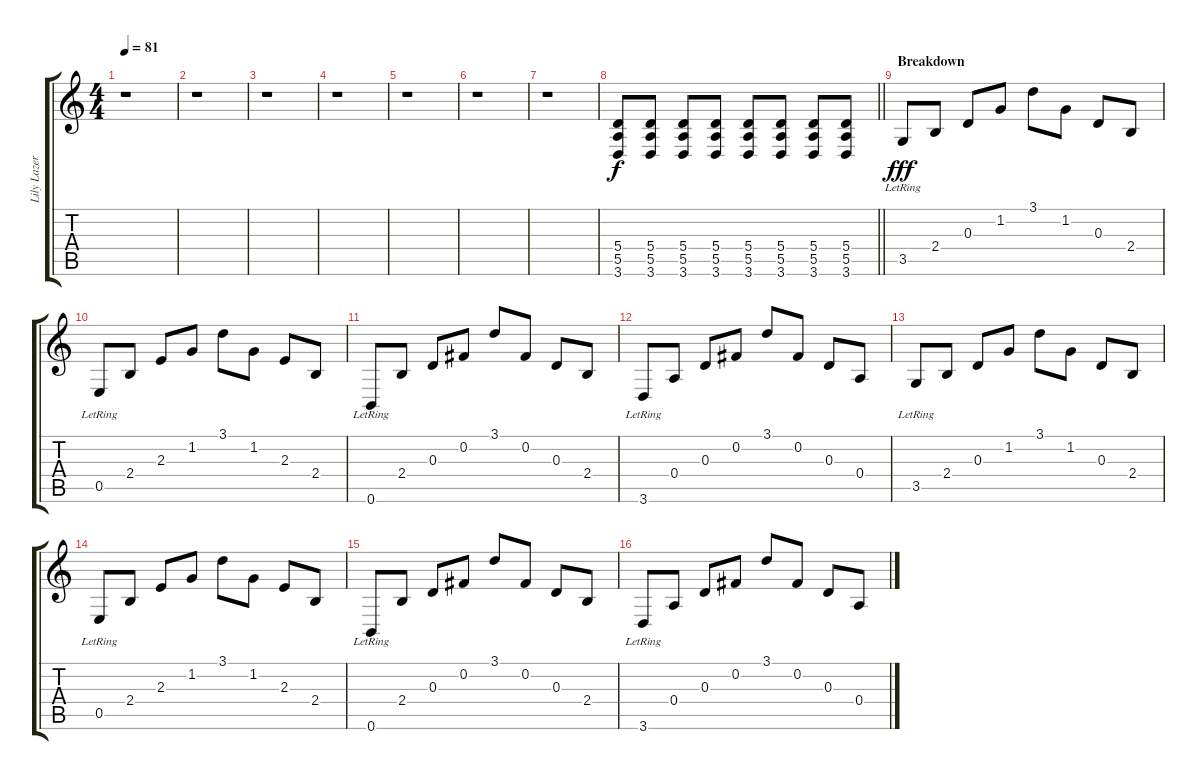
\track ("Lily Lazer (Guitar)" "Lily Lazer") {instrument distortionguitar}
\staff {score tabs}
\tuning (B3 Gb3 D3 A2 E2 B1) {hide}
\ts (4 4)
\tempo 81
\clef g2
\ks c
r.1{dy f} |
r.1 |
r.1 |
r.1 |
r.1 |
r.1 |
r.1 |
\barLineRight lightlight
(5.4 5.5 3.6).8 (5.4 5.5 3.6).8 (5.4 5.5 3.6).8 (5.4 5.5 3.6).8 (5.4 5.5 3.6).8 (5.4 5.5 3.6).8 (5.4 5.5 3.6).8 (5.4 5.5 3.6).8 |
\section ("" "Breakdown")
3.5{lr}.8{dy fff} 2.4.8 0.3.8 1.2.8 3.1.8 1.2.8 0.3.8 2.4.8 |
0.5{lr}.8 2.4.8 2.3.8 1.2.8 3.1.8 1.2.8 2.3.8 2.4.8 |
0.6{lr}.8 2.4.8 0.3.8 0.2.8 3.1.8 0.2.8 0.3.8 2.4.8 |
3.6{lr}.8 0.4.8 0.3.8 0.2.8 3.1.8 0.2.8 0.3.8 0.4.8 |
3.5{lr}.8 2.4.8 0.3.8 1.2.8 3.1.8 1.2.8 0.3.8 2.4.8 |
0.5{lr}.8 2.4.8 2.3.8 1.2.8 3.1.8 1.2.8 2.3.8 2.4.8 |
0.6{lr}.8 2.4.8 0.3.8 0.2.8 3.1.8 0.2.8 0.3.8 2.4.8 |
3.6{lr}.8 0.4.8 0.3.8 0.2.8 3.1.8 0.2.8 0.3.8 0.4.8
